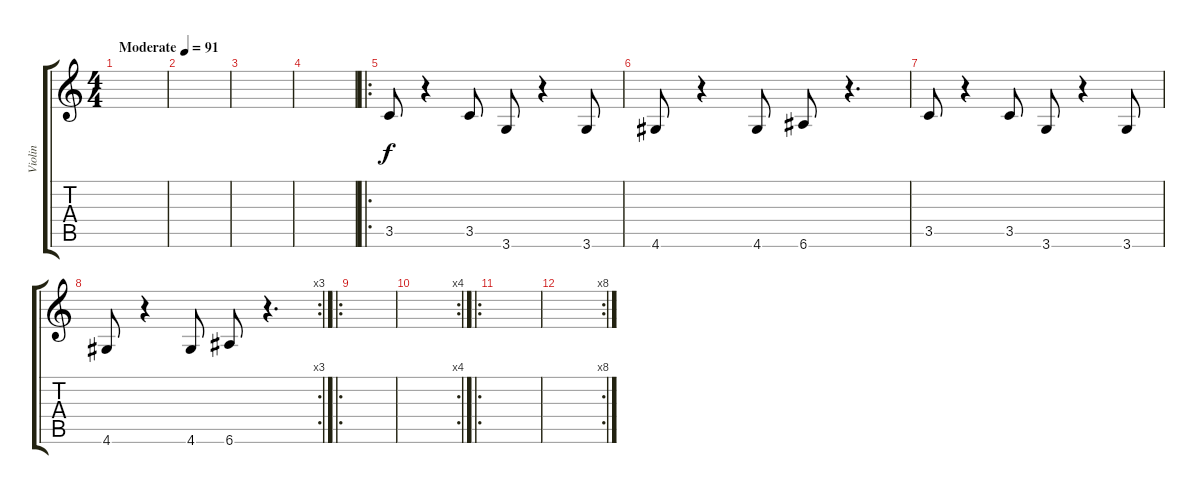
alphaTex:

\track ("Violin" "Violin") {instrument contrabass}
\staff {score tabs}
\tuning (E4 B3 G3 D3 A2 E2) {hide}
\ts (4 4)
\tempo (91 "Moderate")
\clef g2
\ks c
|
|
|
|
\ro
3.5.8 r.4 3.5.8 3.6.8 r.4 3.6.8 |
4.6.8 r.4 4.6.8 6.6.8 r.4{d} |
3.5.8 r.4 3.5.8 3.6.8 r.4 3.6.8 |
\rc 3
4.6.8 r.4 4.6.8 6.6.8 r.4{d} |
\ro
|
\rc 4
|
\ro
|
\rc 8
